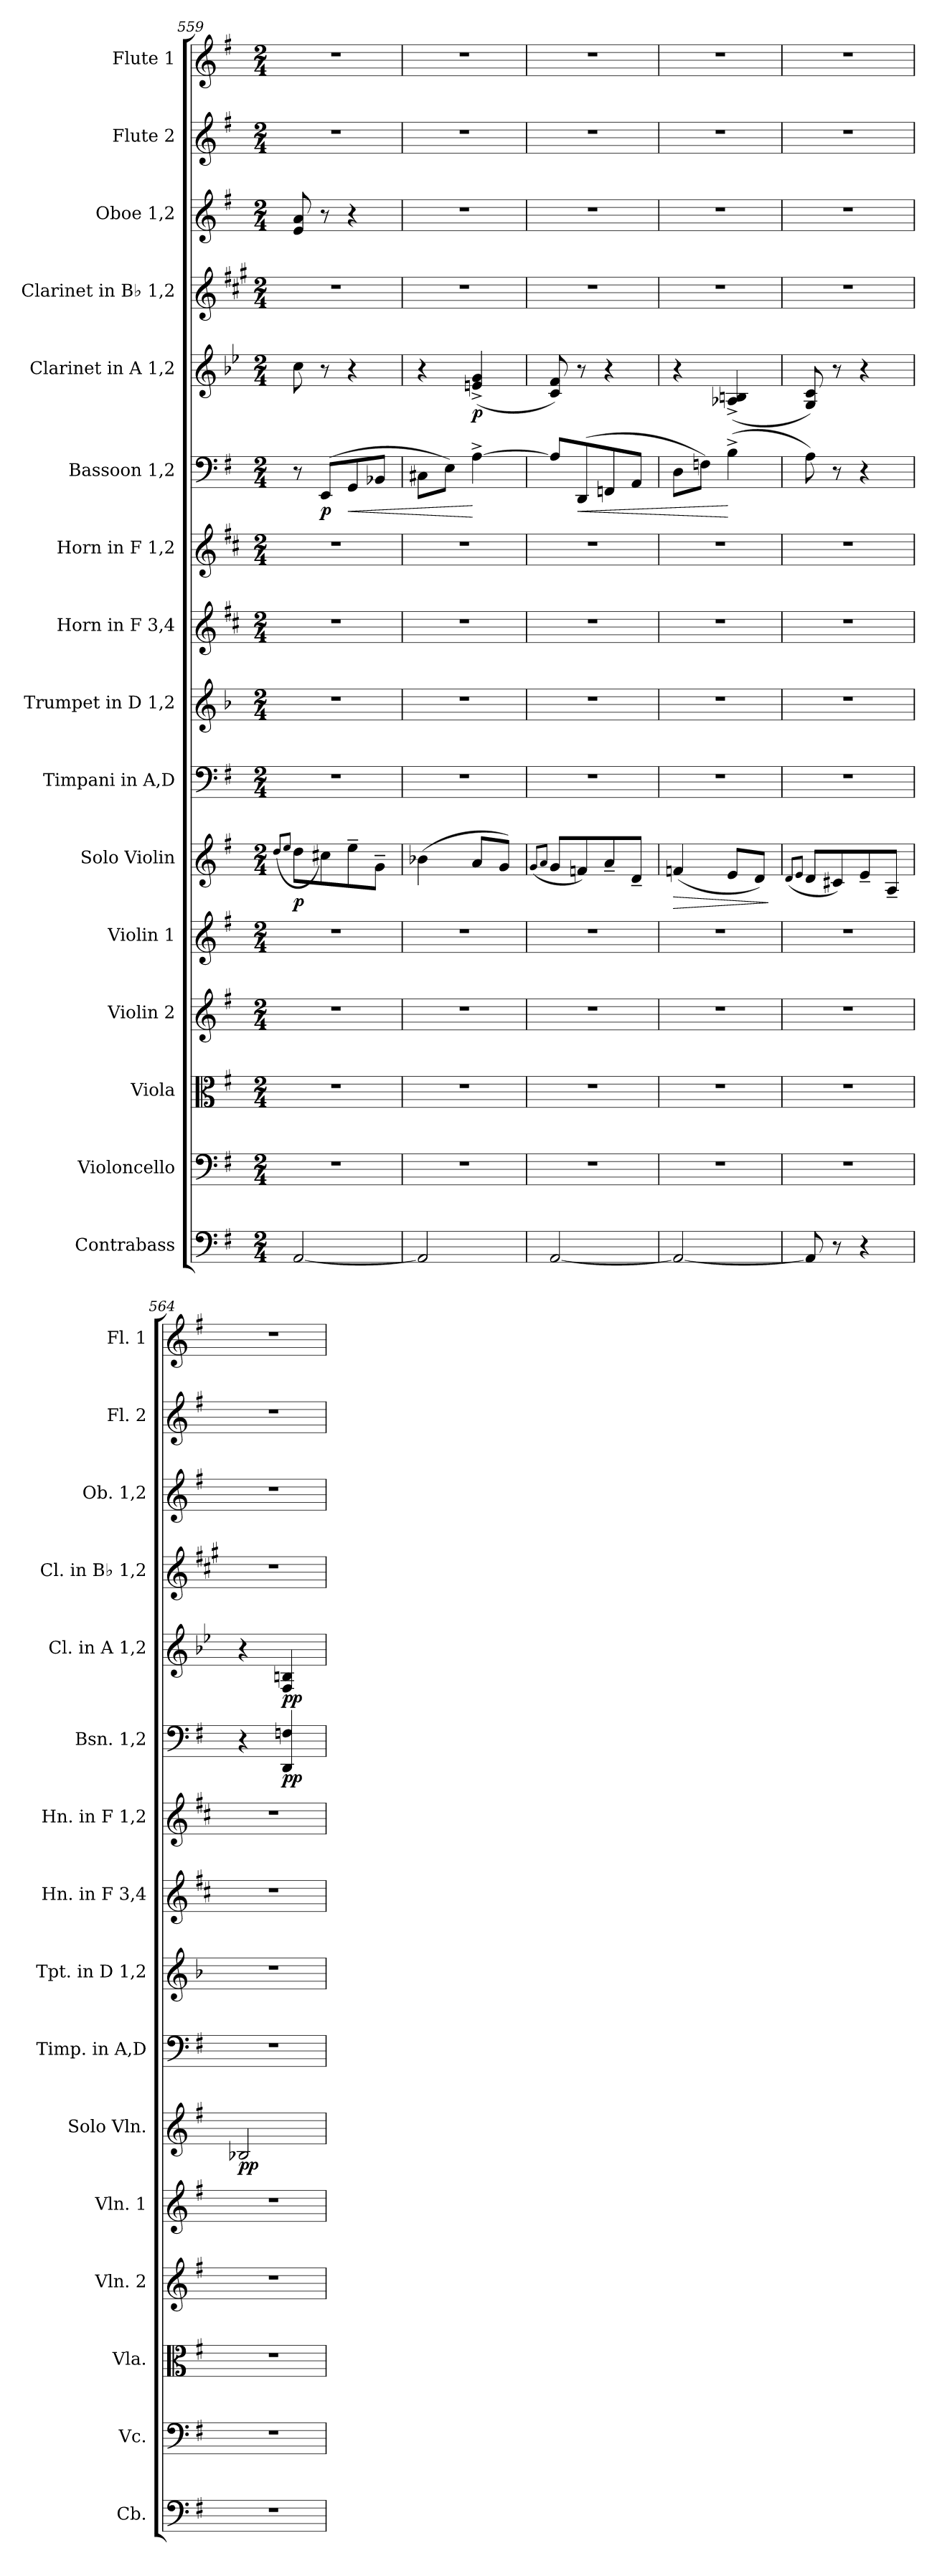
**kern	**kern	**kern	**kern	**kern	**kern	**dynam	**kern	**kern	**kern	**kern	**kern	**dynam	**kern	**dynam	**kern	**kern	**kern	**kern
*part16	*part15	*part14	*part13	*part12	*part11	*part11	*part10	*part9	*part8	*part7	*part6	*part6	*part5	*part5	*part4	*part3	*part2	*part1
*staff16	*staff15	*staff14	*staff13	*staff12	*staff11	*staff11	*staff10	*staff9	*staff8	*staff7	*staff6	*staff6	*staff5	*staff5	*staff4	*staff3	*staff2	*staff1
*I"Contrabass	*I"Violoncello	*I"Viola	*I"Violin 2	*I"Violin 1	*I"Solo Violin	*	*I"Timpani in A,D	*I"Trumpet in D 1,2	*I"Horn in F 3,4	*I"Horn in F 1,2	*I"Bassoon 1,2	*	*I"Clarinet in A 1,2	*	*I"Clarinet in B♭ 1,2	*I"Oboe 1,2	*I"Flute 2	*I"Flute 1
*I'Cb.	*I'Vc.	*I'Vla.	*I'Vln. 2	*I'Vln. 1	*I'Solo Vln.	*	*I'Timp. in A,D	*I'Tpt. in D 1,2	*I'Hn. in F 3,4	*I'Hn. in F 1,2	*I'Bsn. 1,2	*	*I'Cl. in A 1,2	*	*I'Cl. in B♭ 1,2	*I'Ob. 1,2	*I'Fl. 2	*I'Fl. 1
*clefF4	*clefF4	*clefC3	*clefG2	*clefG2	*clefG2	*	*clefF4	*clefG2	*clefG2	*clefG2	*clefF4	*	*clefG2	*	*clefG2	*clefG2	*clefG2	*clefG2
*ITrd7c12	*	*	*	*	*	*	*	*ITrd-1c-2	*ITrd4c7	*ITrd4c7	*	*	*ITrd2c3	*	*ITrd1c2	*	*	*
*k[f#]	*k[f#]	*k[f#]	*k[f#]	*k[f#]	*k[f#]	*	*k[f#]	*k[f#]	*k[f#]	*k[f#]	*k[f#]	*	*k[f#]	*	*k[f#]	*k[f#]	*k[f#]	*k[f#]
*M2/4	*M2/4	*M2/4	*M2/4	*M2/4	*M2/4	*	*M2/4	*M2/4	*M2/4	*M2/4	*M2/4	*	*M2/4	*	*M2/4	*M2/4	*M2/4	*M2/4
=559	=559	=559	=559	=559	=559	=559	=559	=559	=559	=559	=559	=559	=559	=559	=559	=559	=559	=559
.	.	.	.	.	(<8qdd/L	.	.	.	.	.	.	.	.	.	.	.	.	.
.	.	.	.	.	8qee/J	.	.	.	.	.	.	.	.	.	.	.	.	.
!	!	!	!	!	!	!LO:DY:b	!	!	!	!	!	!	!	!	!	!	!	!
[2AAA/	2r	2r	2r	2r	8dd\L	p	2r	2r	2r	2r	8r	.	8a\	.	2r	8e/ 8a/	2r	2r
!	!	!	!	!	!	!	!	!	!	!	!	!LO:DY:b	!	!	!	!	!	!
.	.	.	.	.	8cc#X\)	.	.	.	.	.	(<8EE/L	p	8r	.	.	8r	.	.
!	!	!	!	!	!	!	!	!	!	!	!	!LO:HP:b	!	!	!	!	!	!
.	.	.	.	.	8ee~\	.	.	.	.	.	8GG/	<	4r	.	.	4r	.	.
.	.	.	.	.	8g~\J	.	.	.	.	.	8BB-X/J	.	.	.	.	.	.	.
!!LO:PB:g=z
=560	=560	=560	=560	=560	=560	=560	=560	=560	=560	=560	=560	=560	=560	=560	=560	=560	=560	=560
2AAA/]	2r	2r	2r	2r	(>4b-X\	.	2r	2r	2r	2r	8C#X\L	.	4r	.	2r	2r	2r	2r
.	.	.	.	.	.	.	.	.	.	.	8E\J)	.	.	.	.	.	.	.
!	!	!	!	!	!	!	!	!	!	!	!	!	!	!LO:DY:b	!	!	!	!
.	.	.	.	.	8a/L	.	.	.	.	.	[4A^\	[	(<4c#X/^ 4e/^	p	.	.	.	.
.	.	.	.	.	8g/J)	.	.	.	.	.	.	.	.	.	.	.	.	.
=561	=561	=561	=561	=561	=561	=561	=561	=561	=561	=561	=561	=561	=561	=561	=561	=561	=561	=561
.	.	.	.	.	(<8qg/L	.	.	.	.	.	.	.	.	.	.	.	.	.
.	.	.	.	.	8qa/J	.	.	.	.	.	.	.	.	.	.	.	.	.
[2AAA/	2r	2r	2r	2r	8g/L	.	2r	2r	2r	2r	8A/L]	.	8A/ 8d/)	.	2r	2r	2r	2r
!	!	!	!	!	!	!	!	!	!	!	!	!LO:HP:b	!	!	!	!	!	!
.	.	.	.	.	8fn/)	.	.	.	.	.	(>8DD/	<	8r	.	.	.	.	.
.	.	.	.	.	8a~/	.	.	.	.	.	8FFn/	.	4r	.	.	.	.	.
.	.	.	.	.	8d~/J	.	.	.	.	.	8AA/J	.	.	.	.	.	.	.
=562	=562	=562	=562	=562	=562	=562	=562	=562	=562	=562	=562	=562	=562	=562	=562	=562	=562	=562
!	!	!	!	!	!	!LO:HP:b	!	!	!	!	!	!	!	!	!	!	!	!
2AAA/_	2r	2r	2r	2r	(<4fn/	>	2r	2r	2r	2r	8D\L	.	4r	.	2r	2r	2r	2r
.	.	.	.	.	.	.	.	.	.	.	8Fn\J)	.	.	.	.	.	.	.
.	.	.	.	.	8e/L	.	.	.	.	.	(>4B^\	[	(<4Fn/^ 4G#X/^	.	.	.	.	.
.	.	.	.	.	8d/J)	.	.	.	.	.	.	.	.	.	.	.	.	.
.	.	.	.	.	.	]	.	.	.	.	.	.	.	.	.	.	.	.
=563	=563	=563	=563	=563	=563	=563	=563	=563	=563	=563	=563	=563	=563	=563	=563	=563	=563	=563
.	.	.	.	.	(<8qd/L	.	.	.	.	.	.	.	.	.	.	.	.	.
.	.	.	.	.	8qe/J	.	.	.	.	.	.	.	.	.	.	.	.	.
*	*	*	*	*	*	*	*	*	*	*	*	*	*	*	*	*	*	*^
8AAA/]	2r	2r	2r	2r	8d/L	.	2r	2r	2r	2r	8A\)	.	8E/ 8A/)	.	2r	2r	2r	2r	4ryy
8r	.	.	.	.	8c#X/)	.	.	.	.	.	8r	.	8r	.	.	.	.	.	.
*	*	*	*	*	*	*	*	*	*	*	*	*	*	*	*	*	*	*MM70	*
4r	.	.	.	.	8e~/	.	.	.	.	.	4r	.	4r	.	.	.	.	.	4ryy
.	.	.	.	.	8A~/J	.	.	.	.	.	.	.	.	.	.	.	.	.	.
=564	=564	=564	=564	=564	=564	=564	=564	=564	=564	=564	=564	=564	=564	=564	=564	=564	=564	=564	=564
!	!	!	!	!	!	!LO:DY:b	!	!	!	!	!	!	!	!	!	!	!	!	!
*	*	*	*	*	*	*	*	*	*	*	*	*	*	*	*	*	*	*v	*v
2r	2r	2r	2r	2r	2B-X/	pp	2r	2r	2r	2r	4r	.	4r	.	2r	2r	2r	2r
!	!	!	!	!	!	!	!	!	!	!	!	!LO:DY:b	!	!LO:DY:b	!	!	!	!
.	.	.	.	.	.	.	.	.	.	.	4DD/ 4Fn/	pp	4D/ 4G#X/	pp	.	.	.	.
=	=	=	=	=	=	=	=	=	=	=	=	=	=	=	=	=	=	=
*-	*-	*-	*-	*-	*-	*-	*-	*-	*-	*-	*-	*-	*-	*-	*-	*-	*-	*-
